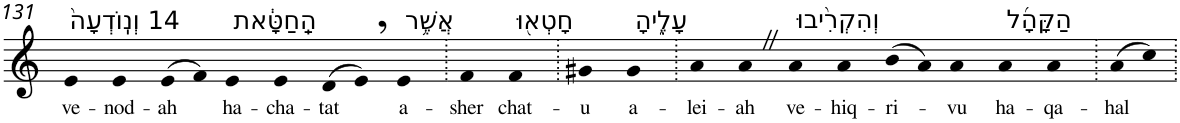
**kern	**text
*part1	*part1
*staff1	*staff1
*I"Piano	*
*I'Pno	*
!!LO:PB:g=z
*clefG2	*
*k[]	*
=131	=131
!LO:TX:a:t=14 וְנֽוֹדְעָה֙	!
!	!LO:LY:b
4e	ve-
!	!LO:LY:b
4e	-nod-
!	!LO:LY:b
(>8e	-ah
8f)	.
!LO:TX:a:t=הַֽחַטָּ֔את	!
!	!LO:LY:b
4e	ha-
!	!LO:LY:b
4e	-cha-
!	!LO:LY:b
(>8d	-tat
8e,)	.
!LO:TX:a:t=אֲשֶׁ֥ר	!
!	!LO:LY:b
4e	a-
=132.	=132.
!	!LO:LY:b
4f	-sher
!LO:TX:a:t=חָטְא֖וּ	!
!	!LO:LY:b
4f	chat-
=133.	=133.
!	!LO:LY:b
4g#X	-u
!LO:TX:a:t=עָלֶ֑יהָ	!
!	!LO:LY:b
4g#	a-
=134.	=134.
!	!LO:LY:b
4a	-lei-
!	!LO:LY:b
4aZ	-ah
!LO:TX:a:t=וְהִקְרִ֨יבוּ	!
!	!LO:LY:b
4a	ve-
!	!LO:LY:b
4a	-hiq-
!	!LO:LY:b
(>8b	-ri-
8a)	.
!	!LO:LY:b
4a	-vu
!LO:TX:a:t=הַקָּהָ֜ל	!
!	!LO:LY:b
4a	ha-
!	!LO:LY:b
4a	-qa-
=135.	=135.
!	!LO:LY:b
(>8a	-hal
8cc)	.
=.	=.
*-	*-
